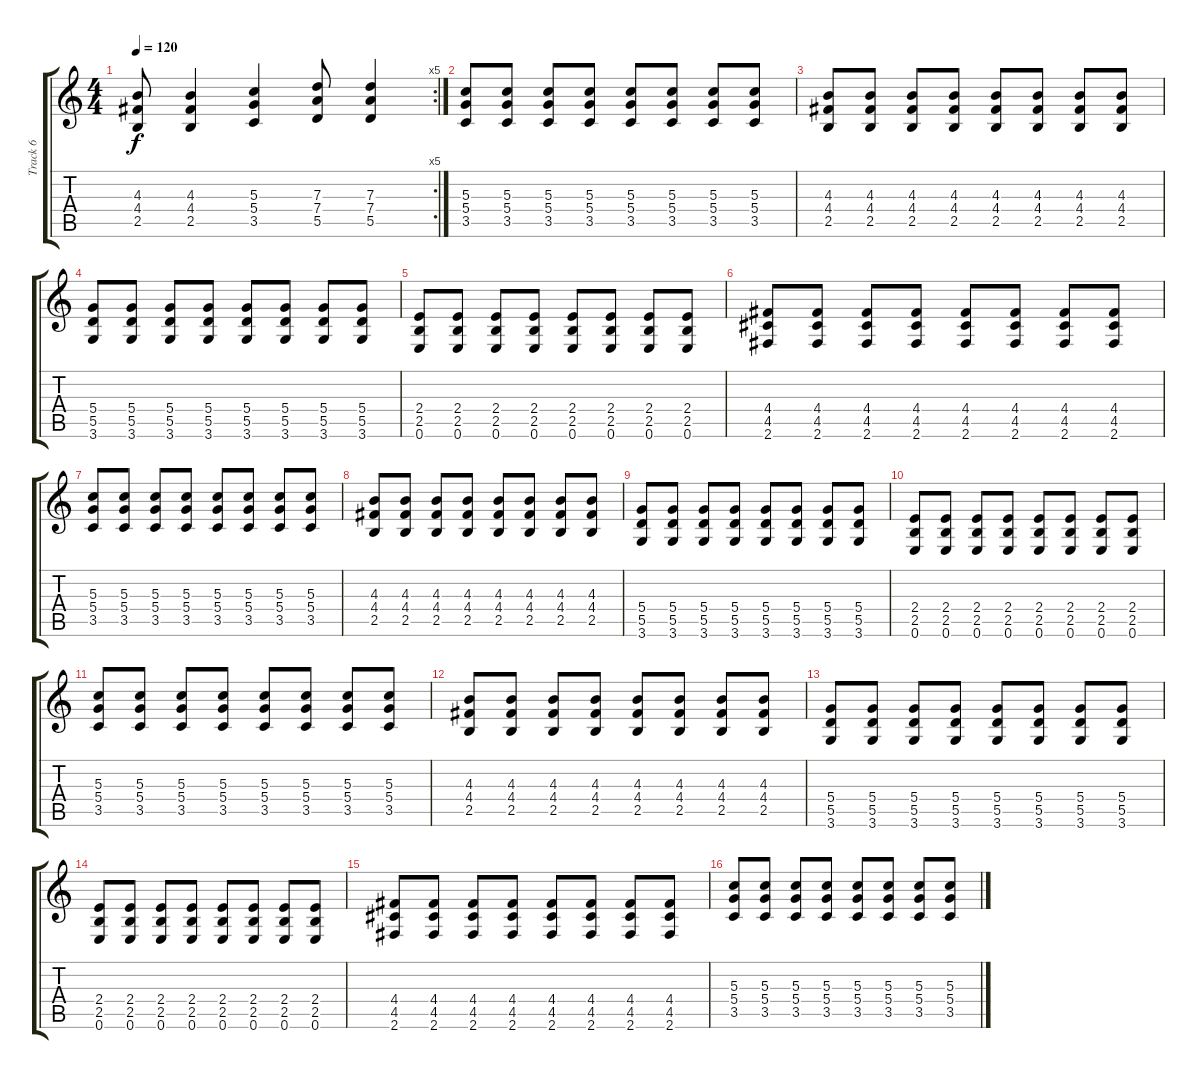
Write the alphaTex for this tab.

\track ("Track 6" "Track 6") {instrument distortionguitar}
\staff {score tabs}
\tuning (E4 B3 G3 D3 A2 E2) {hide}
\rc 5
\ts (4 4)
\tempo 120
\clef g2
\ks c
(4.3 4.4 2.5).8{dy f} (4.3 4.4 2.5).4 (5.3 5.4 3.5).4 (7.3 7.4 5.5).8 (7.3 7.4 5.5).4 |
(5.3 5.4 3.5).8 (5.3 5.4 3.5).8 (5.3 5.4 3.5).8 (5.3 5.4 3.5).8 (5.3 5.4 3.5).8 (5.3 5.4 3.5).8 (5.3 5.4 3.5).8 (5.3 5.4 3.5).8 |
(4.3 4.4 2.5).8 (4.3 4.4 2.5).8 (4.3 4.4 2.5).8 (4.3 4.4 2.5).8 (4.3 4.4 2.5).8 (4.3 4.4 2.5).8 (4.3 4.4 2.5).8 (4.3 4.4 2.5).8 |
(5.4 5.5 3.6).8 (5.4 5.5 3.6).8 (5.4 5.5 3.6).8 (5.4 5.5 3.6).8 (5.4 5.5 3.6).8 (5.4 5.5 3.6).8 (5.4 5.5 3.6).8 (5.4 5.5 3.6).8 |
(2.4 2.5 0.6).8 (2.4 2.5 0.6).8 (2.4 2.5 0.6).8 (2.4 2.5 0.6).8 (2.4 2.5 0.6).8 (2.4 2.5 0.6).8 (2.4 2.5 0.6).8 (2.4 2.5 0.6).8 |
(4.4 4.5 2.6).8 (4.4 4.5 2.6).8 (4.4 4.5 2.6).8 (4.4 4.5 2.6).8 (4.4 4.5 2.6).8 (4.4 4.5 2.6).8 (4.4 4.5 2.6).8 (4.4 4.5 2.6).8 |
(5.3 5.4 3.5).8 (5.3 5.4 3.5).8 (5.3 5.4 3.5).8 (5.3 5.4 3.5).8 (5.3 5.4 3.5).8 (5.3 5.4 3.5).8 (5.3 5.4 3.5).8 (5.3 5.4 3.5).8 |
(4.3 4.4 2.5).8 (4.3 4.4 2.5).8 (4.3 4.4 2.5).8 (4.3 4.4 2.5).8 (4.3 4.4 2.5).8 (4.3 4.4 2.5).8 (4.3 4.4 2.5).8 (4.3 4.4 2.5).8 |
(5.4 5.5 3.6).8 (5.4 5.5 3.6).8 (5.4 5.5 3.6).8 (5.4 5.5 3.6).8 (5.4 5.5 3.6).8 (5.4 5.5 3.6).8 (5.4 5.5 3.6).8 (5.4 5.5 3.6).8 |
(2.4 2.5 0.6).8 (2.4 2.5 0.6).8 (2.4 2.5 0.6).8 (2.4 2.5 0.6).8 (2.4 2.5 0.6).8 (2.4 2.5 0.6).8 (2.4 2.5 0.6).8 (2.4 2.5 0.6).8 |
(5.3 5.4 3.5).8 (5.3 5.4 3.5).8 (5.3 5.4 3.5).8 (5.3 5.4 3.5).8 (5.3 5.4 3.5).8 (5.3 5.4 3.5).8 (5.3 5.4 3.5).8 (5.3 5.4 3.5).8 |
(4.3 4.4 2.5).8 (4.3 4.4 2.5).8 (4.3 4.4 2.5).8 (4.3 4.4 2.5).8 (4.3 4.4 2.5).8 (4.3 4.4 2.5).8 (4.3 4.4 2.5).8 (4.3 4.4 2.5).8 |
(5.4 5.5 3.6).8 (5.4 5.5 3.6).8 (5.4 5.5 3.6).8 (5.4 5.5 3.6).8 (5.4 5.5 3.6).8 (5.4 5.5 3.6).8 (5.4 5.5 3.6).8 (5.4 5.5 3.6).8 |
(2.4 2.5 0.6).8 (2.4 2.5 0.6).8 (2.4 2.5 0.6).8 (2.4 2.5 0.6).8 (2.4 2.5 0.6).8 (2.4 2.5 0.6).8 (2.4 2.5 0.6).8 (2.4 2.5 0.6).8 |
(4.4 4.5 2.6).8 (4.4 4.5 2.6).8 (4.4 4.5 2.6).8 (4.4 4.5 2.6).8 (4.4 4.5 2.6).8 (4.4 4.5 2.6).8 (4.4 4.5 2.6).8 (4.4 4.5 2.6).8 |
(5.3 5.4 3.5).8 (5.3 5.4 3.5).8 (5.3 5.4 3.5).8 (5.3 5.4 3.5).8 (5.3 5.4 3.5).8 (5.3 5.4 3.5).8 (5.3 5.4 3.5).8 (5.3 5.4 3.5).8
